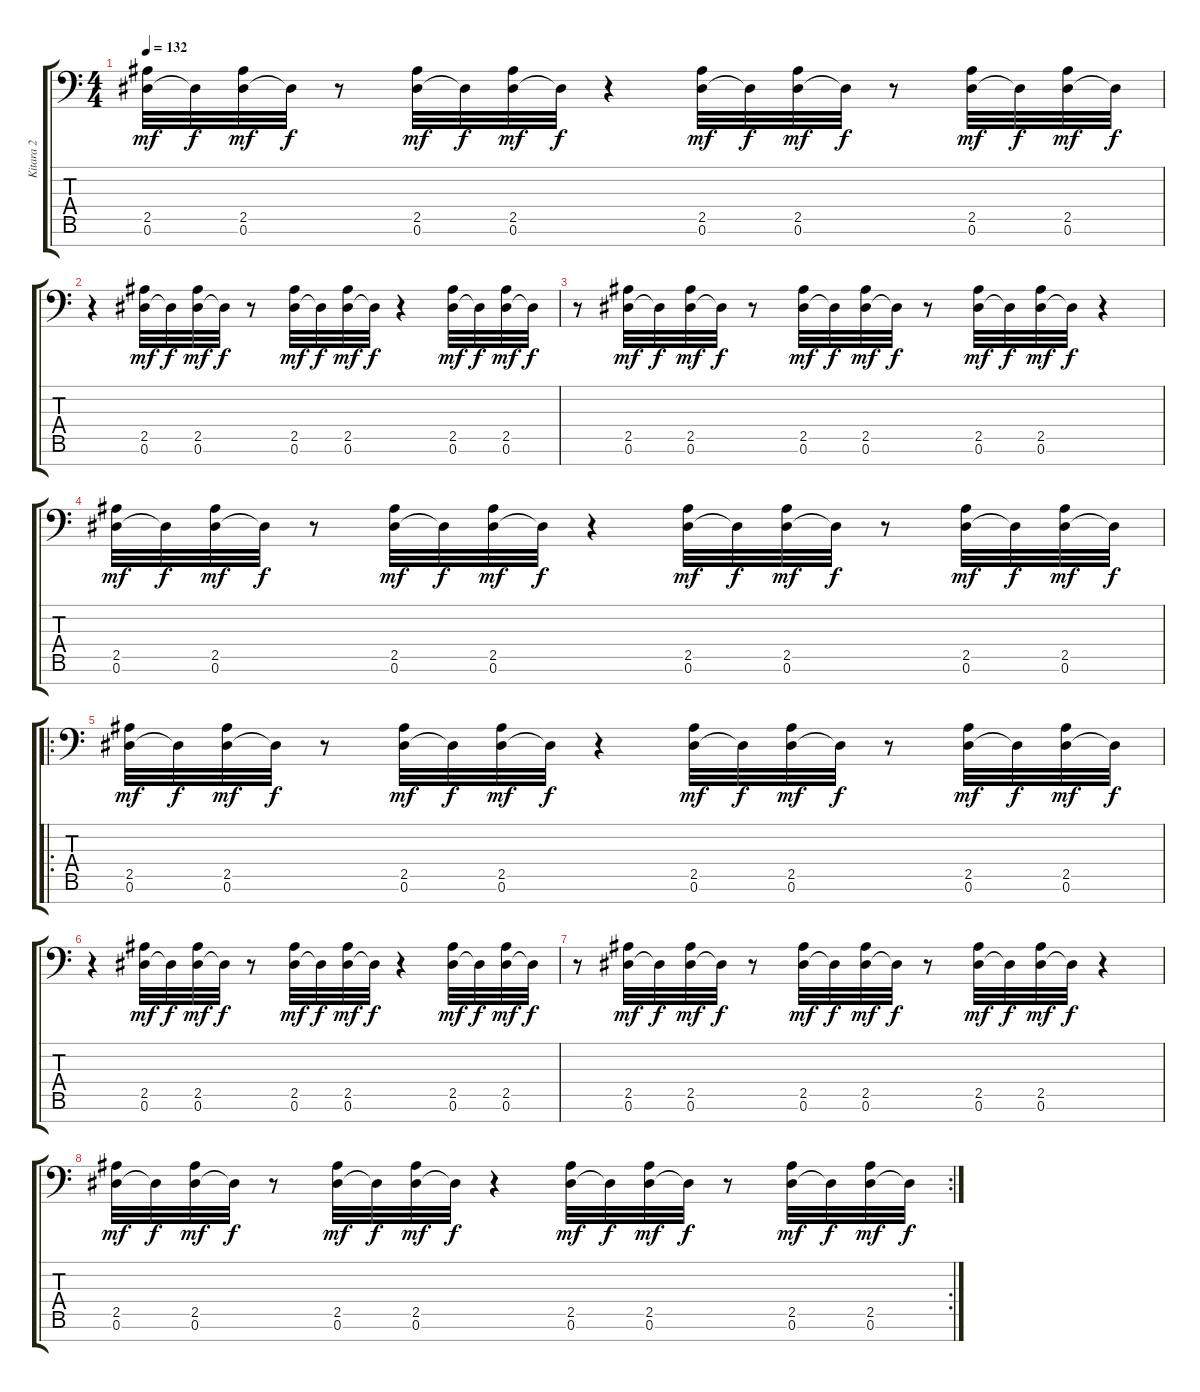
\track ("Kitara 2" "Kitara 2") {instrument distortionguitar}
\staff {score tabs}
\tuning (Eb4 Bb3 Gb3 Db3 Ab2 Eb2 Bb1) {hide}
\ts (4 4)
\tempo 132
\clef f4
\ks c
(2.5 0.6).32{dy mf} 0.6{t}.32{dy f} (2.5 0.6).32{dy mf} 0.6{t}.32{dy f} r.8 (2.5 0.6).32{dy mf} 0.6{t}.32{dy f} (2.5 0.6).32{dy mf} 0.6{t}.32{dy f} r.4 (2.5 0.6).32{dy mf} 0.6{t}.32{dy f} (2.5 0.6).32{dy mf} 0.6{t}.32{dy f} r.8 (2.5 0.6).32{dy mf} 0.6{t}.32{dy f} (2.5 0.6).32{dy mf} 0.6{t}.32{dy f} |
r.4 (2.5 0.6).32{dy mf} 0.6{t}.32{dy f} (2.5 0.6).32{dy mf} 0.6{t}.32{dy f} r.8 (2.5 0.6).32{dy mf} 0.6{t}.32{dy f} (2.5 0.6).32{dy mf} 0.6{t}.32{dy f} r.4 (2.5 0.6).32{dy mf} 0.6{t}.32{dy f} (2.5 0.6).32{dy mf} 0.6{t}.32{dy f} |
r.8 (2.5 0.6).32{dy mf} 0.6{t}.32{dy f} (2.5 0.6).32{dy mf} 0.6{t}.32{dy f} r.8 (2.5 0.6).32{dy mf} 0.6{t}.32{dy f} (2.5 0.6).32{dy mf} 0.6{t}.32{dy f} r.8 (2.5 0.6).32{dy mf} 0.6{t}.32{dy f} (2.5 0.6).32{dy mf} 0.6{t}.32{dy f} r.4 |
(2.5 0.6).32{dy mf} 0.6{t}.32{dy f} (2.5 0.6).32{dy mf} 0.6{t}.32{dy f} r.8 (2.5 0.6).32{dy mf} 0.6{t}.32{dy f} (2.5 0.6).32{dy mf} 0.6{t}.32{dy f} r.4 (2.5 0.6).32{dy mf} 0.6{t}.32{dy f} (2.5 0.6).32{dy mf} 0.6{t}.32{dy f} r.8 (2.5 0.6).32{dy mf} 0.6{t}.32{dy f} (2.5 0.6).32{dy mf} 0.6{t}.32{dy f} |
\ro
(2.5 0.6).32{dy mf} 0.6{t}.32{dy f} (2.5 0.6).32{dy mf} 0.6{t}.32{dy f} r.8 (2.5 0.6).32{dy mf} 0.6{t}.32{dy f} (2.5 0.6).32{dy mf} 0.6{t}.32{dy f} r.4 (2.5 0.6).32{dy mf} 0.6{t}.32{dy f} (2.5 0.6).32{dy mf} 0.6{t}.32{dy f} r.8 (2.5 0.6).32{dy mf} 0.6{t}.32{dy f} (2.5 0.6).32{dy mf} 0.6{t}.32{dy f} |
r.4 (2.5 0.6).32{dy mf} 0.6{t}.32{dy f} (2.5 0.6).32{dy mf} 0.6{t}.32{dy f} r.8 (2.5 0.6).32{dy mf} 0.6{t}.32{dy f} (2.5 0.6).32{dy mf} 0.6{t}.32{dy f} r.4 (2.5 0.6).32{dy mf} 0.6{t}.32{dy f} (2.5 0.6).32{dy mf} 0.6{t}.32{dy f} |
r.8 (2.5 0.6).32{dy mf} 0.6{t}.32{dy f} (2.5 0.6).32{dy mf} 0.6{t}.32{dy f} r.8 (2.5 0.6).32{dy mf} 0.6{t}.32{dy f} (2.5 0.6).32{dy mf} 0.6{t}.32{dy f} r.8 (2.5 0.6).32{dy mf} 0.6{t}.32{dy f} (2.5 0.6).32{dy mf} 0.6{t}.32{dy f} r.4 |
\rc 2
(2.5 0.6).32{dy mf} 0.6{t}.32{dy f} (2.5 0.6).32{dy mf} 0.6{t}.32{dy f} r.8 (2.5 0.6).32{dy mf} 0.6{t}.32{dy f} (2.5 0.6).32{dy mf} 0.6{t}.32{dy f} r.4 (2.5 0.6).32{dy mf} 0.6{t}.32{dy f} (2.5 0.6).32{dy mf} 0.6{t}.32{dy f} r.8 (2.5 0.6).32{dy mf} 0.6{t}.32{dy f} (2.5 0.6).32{dy mf} 0.6{t}.32{dy f}
